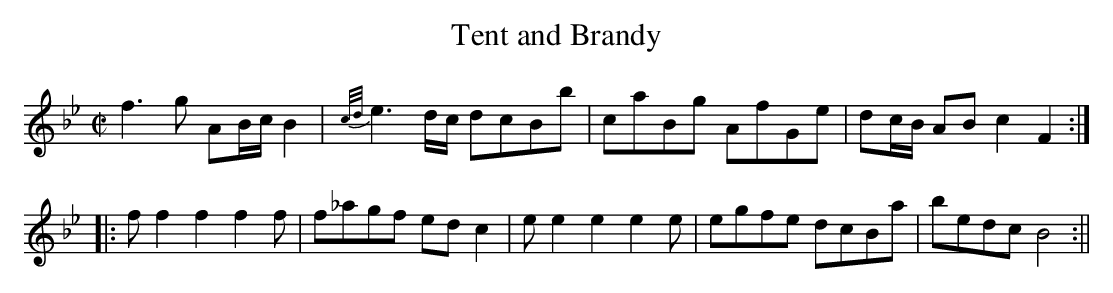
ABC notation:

X:1
T:Tent and Brandy
M:C|
L:1/8
K:Bb
f3g AB/c/ B2|{c/d/}e3 d/c/ dcBb|caBg AfGe|dc/B/ AB c2F2:|
|:f f2 f2 f2 f|f_agf ed c2|e e2 e2  e2 e|egfe dcBa|bedc B4:||
